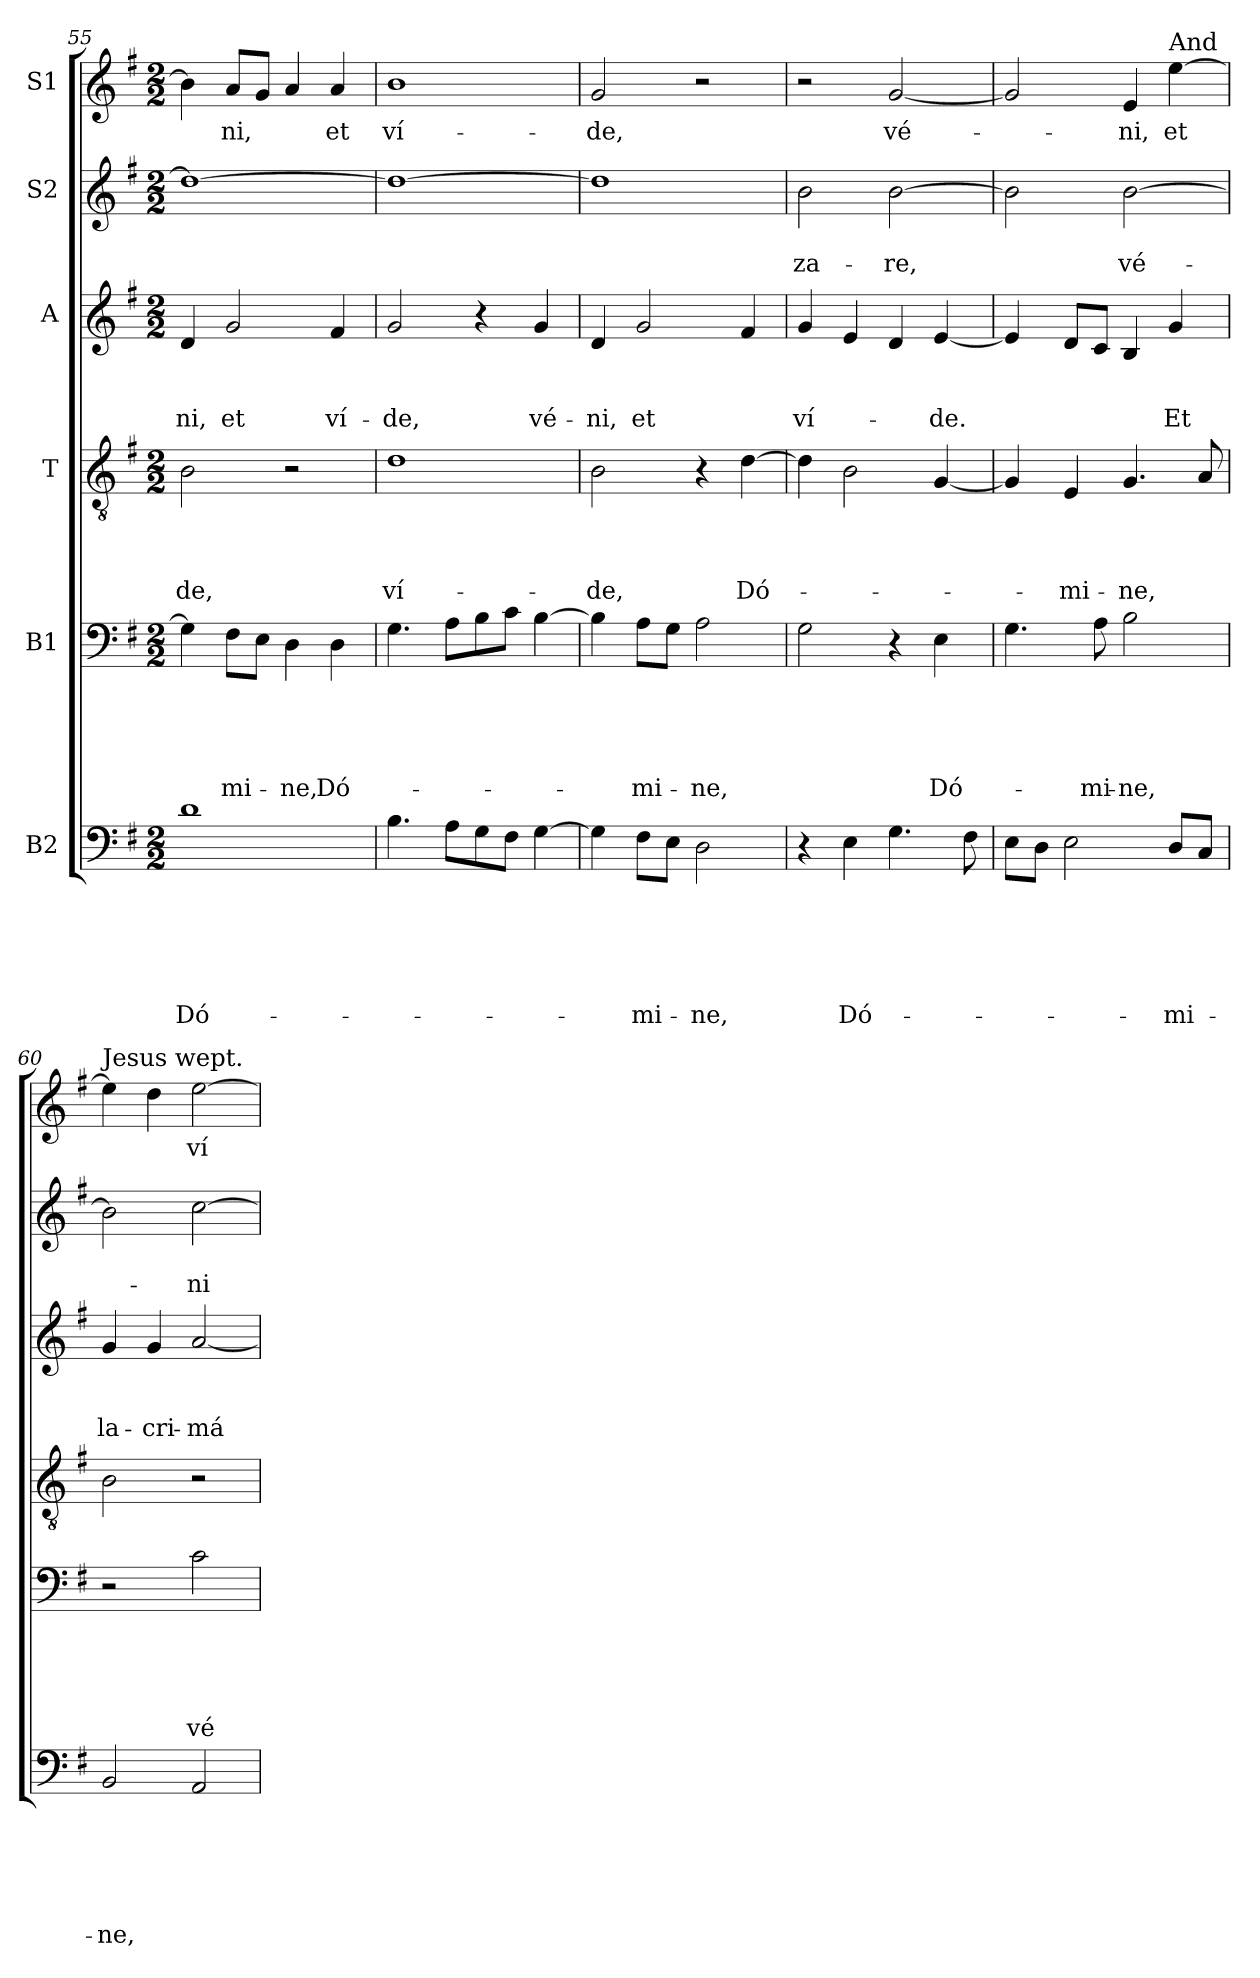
**kern	**text	**text	**text	**text	**text	**text	**kern	**text	**text	**text	**text	**text	**kern	**text	**text	**text	**text	**kern	**text	**text	**text	**kern	**text	**text	**kern	**text
*part6	*part6	*part6	*part6	*part6	*part6	*part6	*part5	*part5	*part5	*part5	*part5	*part5	*part4	*part4	*part4	*part4	*part4	*part3	*part3	*part3	*part3	*part2	*part2	*part2	*part1	*part1
*staff6	*staff6	*staff6	*staff6	*staff6	*staff6	*staff6	*staff5	*staff5	*staff5	*staff5	*staff5	*staff5	*staff4	*staff4	*staff4	*staff4	*staff4	*staff3	*staff3	*staff3	*staff3	*staff2	*staff2	*staff2	*staff1	*staff1
*I"B2	*	*	*	*	*	*	*I"B1	*	*	*	*	*	*I"T	*	*	*	*	*I"A	*	*	*	*I"S2	*	*	*I"S1	*
*clefF4	*	*	*	*	*	*	*clefF4	*	*	*	*	*	*clefGv2	*	*	*	*	*clefG2	*	*	*	*clefG2	*	*	*clefG2	*
*k[f#]	*	*	*	*	*	*	*k[f#]	*	*	*	*	*	*k[f#]	*	*	*	*	*k[f#]	*	*	*	*k[f#]	*	*	*k[f#]	*
*G:	*	*	*	*	*	*	*G:	*	*	*	*	*	*G:	*	*	*	*	*G:	*	*	*	*G:	*	*	*G:	*
*M2/2	*	*	*	*	*	*	*M2/2	*	*	*	*	*	*M2/2	*	*	*	*	*M2/2	*	*	*	*M2/2	*	*	*M2/2	*
=55	=55	=55	=55	=55	=55	=55	=55	=55	=55	=55	=55	=55	=55	=55	=55	=55	=55	=55	=55	=55	=55	=55	=55	=55	=55	=55
!	!	!	!	!	!	!LO:LY:b	!	!	!	!	!	!	!	!	!	!	!LO:LY:b	!	!	!	!LO:LY:b	!	!	!	!	!
1d	.	.	.	.	.	Dó-	4G\]	.	.	.	.	.	2B\	.	.	.	-de,	4d/	.	.	-ni,	1dd_	.	.	4b\]	.
!	!	!	!	!	!	!	!	!	!	!	!	!LO:LY:b	!	!	!	!	!	!	!	!	!LO:LY:b	!	!	!	!	!LO:LY:b
.	.	.	.	.	.	.	8F#\L	.	.	.	.	-mi-	.	.	.	.	.	2g/	.	.	et	.	.	.	8a/L	-ni,
.	.	.	.	.	.	.	8E\J	.	.	.	.	.	.	.	.	.	.	.	.	.	.	.	.	.	8g/J	.
!	!	!	!	!	!	!	!	!	!	!	!	!LO:LY:b	!	!	!	!	!	!	!	!	!	!	!	!	!	!
.	.	.	.	.	.	.	4D\	.	.	.	.	-ne,	2r	.	.	.	.	.	.	.	.	.	.	.	4a/	.
!	!	!	!	!	!	!	!	!	!	!	!	!LO:LY:b	!	!	!	!	!	!	!	!	!LO:LY:b	!	!	!	!	!LO:LY:b
.	.	.	.	.	.	.	4D\	.	.	.	.	Dó-	.	.	.	.	.	4f#/	.	.	ví-	.	.	.	4a/	et
=56	=56	=56	=56	=56	=56	=56	=56	=56	=56	=56	=56	=56	=56	=56	=56	=56	=56	=56	=56	=56	=56	=56	=56	=56	=56	=56
!	!	!	!	!	!	!	!	!	!	!	!	!	!	!	!	!	!LO:LY:b	!	!	!	!LO:LY:b	!	!	!	!	!LO:LY:b
4.B\	.	.	.	.	.	.	4.G\	.	.	.	.	.	1d	.	.	.	ví-	2g/	.	.	-de,	1dd_	.	.	1b	ví-
8A\L	.	.	.	.	.	.	8A\L	.	.	.	.	.	.	.	.	.	.	.	.	.	.	.	.	.	.	.
8G\	.	.	.	.	.	.	8B\	.	.	.	.	.	.	.	.	.	.	4r	.	.	.	.	.	.	.	.
8F#i\J	.	.	.	.	.	.	8c\J	.	.	.	.	.	.	.	.	.	.	.	.	.	.	.	.	.	.	.
!	!	!	!	!	!	!	!	!	!	!	!	!	!	!	!	!	!	!	!	!	!LO:LY:b	!	!	!	!	!
[4G\	.	.	.	.	.	.	[4B\	.	.	.	.	.	.	.	.	.	.	4g/	.	.	vé-	.	.	.	.	.
=57	=57	=57	=57	=57	=57	=57	=57	=57	=57	=57	=57	=57	=57	=57	=57	=57	=57	=57	=57	=57	=57	=57	=57	=57	=57	=57
!	!	!	!	!	!	!	!	!	!	!	!	!	!	!	!	!	!LO:LY:b	!	!	!	!LO:LY:b	!	!	!	!	!LO:LY:b
4G\]	.	.	.	.	.	.	4B\]	.	.	.	.	.	2B\	.	.	.	-de,	4d/	.	.	-ni,	1dd]	.	.	2g/	-de,
!	!	!	!	!	!	!LO:LY:b	!	!	!	!	!	!LO:LY:b	!	!	!	!	!	!	!	!	!LO:LY:b	!	!	!	!	!
8F#i\L	.	.	.	.	.	-mi-	8A\L	.	.	.	.	-mi-	.	.	.	.	.	2g/	.	.	et	.	.	.	.	.
8E\J	.	.	.	.	.	.	8G\J	.	.	.	.	.	.	.	.	.	.	.	.	.	.	.	.	.	.	.
!	!	!	!	!	!	!LO:LY:b	!	!	!	!	!	!LO:LY:b	!	!	!	!	!	!	!	!	!	!	!	!	!	!
2D\	.	.	.	.	.	-ne,	2A\	.	.	.	.	-ne,	4r	.	.	.	.	.	.	.	.	.	.	.	2r	.
!	!	!	!	!	!	!	!	!	!	!	!	!	!	!	!	!	!LO:LY:b	!	!	!	!	!	!	!	!	!
.	.	.	.	.	.	.	.	.	.	.	.	.	[4d\	.	.	.	Dó-	4f#/	.	.	.	.	.	.	.	.
=58	=58	=58	=58	=58	=58	=58	=58	=58	=58	=58	=58	=58	=58	=58	=58	=58	=58	=58	=58	=58	=58	=58	=58	=58	=58	=58
!	!	!	!	!	!	!	!	!	!	!	!	!	!	!	!	!	!	!	!	!	!LO:LY:b	!	!	!LO:LY:b	!	!
4r	.	.	.	.	.	.	2G\	.	.	.	.	.	4d\]	.	.	.	.	4g/	.	.	ví-	2b\	.	-za-	2r	.
!	!	!	!	!	!	!LO:LY:b	!	!	!	!	!	!	!	!	!	!	!	!	!	!	!	!	!	!	!	!
4E\	.	.	.	.	.	Dó-	.	.	.	.	.	.	2B\	.	.	.	.	4e/	.	.	.	.	.	.	.	.
!	!	!	!	!	!	!	!	!	!	!	!	!	!	!	!	!	!	!	!	!	!	!	!	!LO:LY:b	!	!LO:LY:b
4.G\	.	.	.	.	.	.	4r	.	.	.	.	.	.	.	.	.	.	4d/	.	.	.	[2b\	.	-re,	[2g/	vé-
!	!	!	!	!	!	!	!	!	!	!	!	!LO:LY:b	!	!	!	!	!	!	!	!	!LO:LY:b	!	!	!	!	!
.	.	.	.	.	.	.	4E\	.	.	.	.	Dó-	[4G/	.	.	.	.	[4e/	.	.	-de.	.	.	.	.	.
8F#i\	.	.	.	.	.	.	.	.	.	.	.	.	.	.	.	.	.	.	.	.	.	.	.	.	.	.
!!LO:PB:g=z
=59	=59	=59	=59	=59	=59	=59	=59	=59	=59	=59	=59	=59	=59	=59	=59	=59	=59	=59	=59	=59	=59	=59	=59	=59	=59	=59
8E\L	.	.	.	.	.	.	4.G\	.	.	.	.	.	4G/]	.	.	.	.	4e/]	.	.	.	2b\]	.	.	2g/]	.
8D\J	.	.	.	.	.	.	.	.	.	.	.	.	.	.	.	.	.	.	.	.	.	.	.	.	.	.
!	!	!	!	!	!	!	!	!	!	!	!	!	!	!	!	!	!LO:LY:b	!	!	!	!	!	!	!	!	!
2E\	.	.	.	.	.	.	.	.	.	.	.	.	4E/	.	.	.	-mi-	8d/L	.	.	.	.	.	.	.	.
!	!	!	!	!	!	!	!	!	!	!	!	!LO:LY:b	!	!	!	!	!	!	!	!	!	!	!	!	!	!
.	.	.	.	.	.	.	8A\	.	.	.	.	-mi-	.	.	.	.	.	8c/J	.	.	.	.	.	.	.	.
!	!	!	!	!	!	!	!	!	!	!	!	!LO:LY:b	!	!	!	!	!LO:LY:b	!	!	!	!	!	!	!LO:LY:b	!	!LO:LY:b
.	.	.	.	.	.	.	2B\	.	.	.	.	-ne,	4.G/	.	.	.	-ne,	4B/	.	.	.	[2b\	.	vé-	4e/	-ni,
!	!	!	!	!	!	!	!	!	!	!	!	!	!	!	!	!	!	!	!	!	!	!	!	!	!LO:TX:a:t=And	!
!	!	!	!	!	!	!LO:LY:b	!	!	!	!	!	!	!	!	!	!	!	!	!	!	!LO:LY:b	!	!	!	!	!LO:LY:b
8D/L	.	.	.	.	.	-mi-	.	.	.	.	.	.	.	.	.	.	.	4g/	.	.	Et	.	.	.	[4ee\	et
8C/J	.	.	.	.	.	.	.	.	.	.	.	.	8A/	.	.	.	.	.	.	.	.	.	.	.	.	.
=60	=60	=60	=60	=60	=60	=60	=60	=60	=60	=60	=60	=60	=60	=60	=60	=60	=60	=60	=60	=60	=60	=60	=60	=60	=60	=60
!	!	!	!	!	!	!	!	!	!	!	!	!	!	!	!	!	!	!	!	!	!	!	!	!	!LO:TX:a:t=Jesus wept.	!
!	!	!	!	!	!	!LO:LY:b	!	!	!	!	!	!	!	!	!	!	!	!	!	!	!LO:LY:b	!	!	!	!	!
2BB/	.	.	.	.	.	-ne,	2r	.	.	.	.	.	2B\	.	.	.	.	4g/	.	.	la-	2b\]	.	.	4ee\]	.
!	!	!	!	!	!	!	!	!	!	!	!	!	!	!	!	!	!	!	!	!	!LO:LY:b	!	!	!	!	!
.	.	.	.	.	.	.	.	.	.	.	.	.	.	.	.	.	.	4g/	.	.	-cri-	.	.	.	4dd\	.
!	!	!	!	!	!	!	!	!	!	!	!	!LO:LY:b	!	!	!	!	!	!	!	!	!LO:LY:b	!	!	!LO:LY:b	!	!LO:LY:b
2AA/	.	.	.	.	.	.	2c\	.	.	.	.	vé-	2r	.	.	.	.	[2a/	.	.	-má-	[2cc\	.	-ni	[2ee\	ví-
=	=	=	=	=	=	=	=	=	=	=	=	=	=	=	=	=	=	=	=	=	=	=	=	=	=	=
*-	*-	*-	*-	*-	*-	*-	*-	*-	*-	*-	*-	*-	*-	*-	*-	*-	*-	*-	*-	*-	*-	*-	*-	*-	*-	*-
